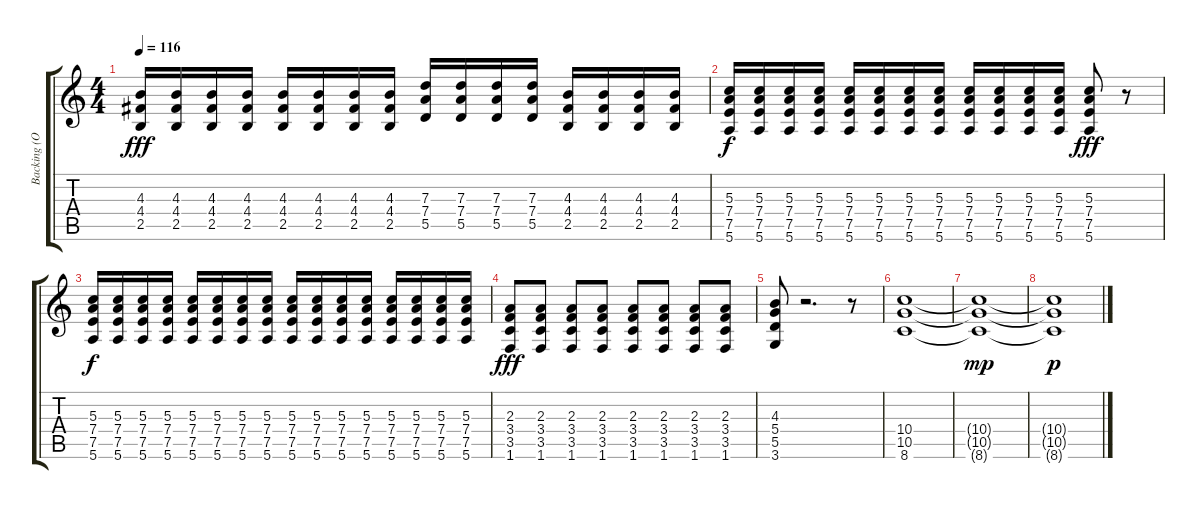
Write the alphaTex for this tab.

\track ("Backing (Overdub) Guitar" "Backing (O") {instrument overdrivenguitar}
\staff {score tabs}
\tuning (E4 B3 G3 D3 A2 E2) {hide}
\ts (4 4)
\tempo 116
\clef g2
\ks c
(4.3 4.4 2.5).16{dy fff} (4.3 4.4 2.5).16 (4.3 4.4 2.5).16 (4.3 4.4 2.5).16 (4.3 4.4 2.5).16 (4.3 4.4 2.5).16 (4.3 4.4 2.5).16 (4.3 4.4 2.5).16 (7.3 7.4 5.5).16 (7.3 7.4 5.5).16 (7.3 7.4 5.5).16 (7.3 7.4 5.5).16 (4.3 4.4 2.5).16 (4.3 4.4 2.5).16 (4.3 4.4 2.5).16 (4.3 4.4 2.5).16 |
(5.3 7.4 7.5 5.6).16{dy f} (5.3 7.4 7.5 5.6).16 (5.3 7.4 7.5 5.6).16 (5.3 7.4 7.5 5.6).16 (5.3 7.4 7.5 5.6).16 (5.3 7.4 7.5 5.6).16 (5.3 7.4 7.5 5.6).16 (5.3 7.4 7.5 5.6).16 (5.3 7.4 7.5 5.6).16 (5.3 7.4 7.5 5.6).16 (5.3 7.4 7.5 5.6).16 (5.3 7.4 7.5 5.6).16 (5.3 7.4 7.5 5.6).8{dy fff} r.8 |
(5.3 7.4 7.5 5.6).16{dy f} (5.3 7.4 7.5 5.6).16 (5.3 7.4 7.5 5.6).16 (5.3 7.4 7.5 5.6).16 (5.3 7.4 7.5 5.6).16 (5.3 7.4 7.5 5.6).16 (5.3 7.4 7.5 5.6).16 (5.3 7.4 7.5 5.6).16 (5.3 7.4 7.5 5.6).16 (5.3 7.4 7.5 5.6).16 (5.3 7.4 7.5 5.6).16 (5.3 7.4 7.5 5.6).16 (5.3 7.4 7.5 5.6).16 (5.3 7.4 7.5 5.6).16 (5.3 7.4 7.5 5.6).16 (5.3 7.4 7.5 5.6).16 |
(2.3 3.4 3.5 1.6).8{dy fff} (2.3 3.4 3.5 1.6).8 (2.3 3.4 3.5 1.6).8 (2.3 3.4 3.5 1.6).8 (2.3 3.4 3.5 1.6).8 (2.3 3.4 3.5 1.6).8 (2.3 3.4 3.5 1.6).8 (2.3 3.4 3.5 1.6).8 |
(4.3 5.4 5.5 3.6).8 r.2{d} r.8 |
(10.4 10.5 8.6).1 |
(10.4{t} 10.5{t} 8.6{t}).1{dy mp} |
(10.4{t} 10.5{t} 8.6{t}).1{dy p}
